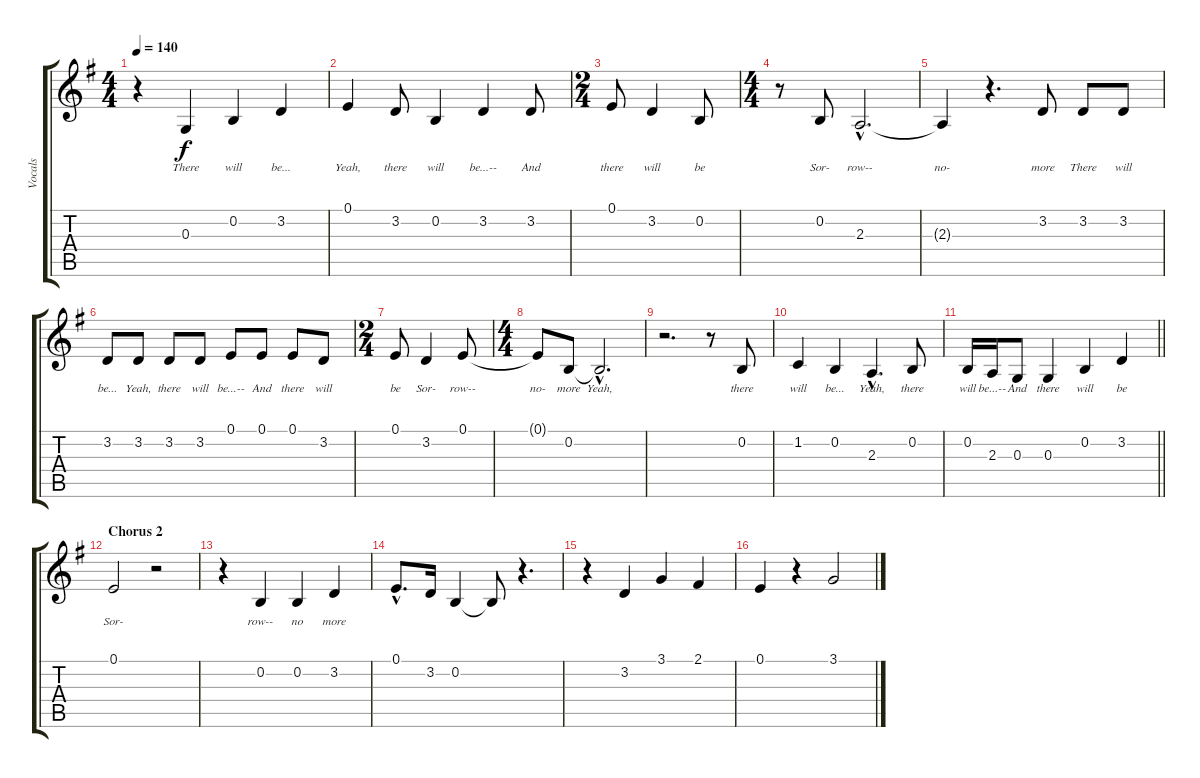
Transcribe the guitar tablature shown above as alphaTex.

\track ("Vocals" "Vocals") {instrument oboe}
\staff {score tabs}
\tuning (E4 B3 G3 D3 A2 E2) {hide}
\ts (4 4)
\tempo 140
\clef g2
\ks g
r.4{dy f} 0.3.4{lyrics (0 "There") lyrics (1 "") lyrics (2 "") lyrics (3 "") lyrics (4 "")} 0.2.4{lyrics (0 "will") lyrics (1 "") lyrics (2 "") lyrics (3 "") lyrics (4 "")} 3.2.4{lyrics (0 "be...") lyrics (1 "") lyrics (2 "") lyrics (3 "") lyrics (4 "")} |
0.1.4{lyrics (0 "Yeah,") lyrics (1 "") lyrics (2 "") lyrics (3 "") lyrics (4 "")} 3.2.8{lyrics (0 "there") lyrics (1 "") lyrics (2 "") lyrics (3 "") lyrics (4 "")} 0.2.4{lyrics (0 "will") lyrics (1 "") lyrics (2 "") lyrics (3 "") lyrics (4 "")} 3.2.4{lyrics (0 "be...--") lyrics (1 "") lyrics (2 "") lyrics (3 "") lyrics (4 "")} 3.2.8{lyrics (0 "And") lyrics (1 "") lyrics (2 "") lyrics (3 "") lyrics (4 "")} |
\ts (2 4)
0.1.8{lyrics (0 "there") lyrics (1 "") lyrics (2 "") lyrics (3 "") lyrics (4 "")} 3.2.4{lyrics (0 "will") lyrics (1 "") lyrics (2 "") lyrics (3 "") lyrics (4 "")} 0.2.8{lyrics (0 "be") lyrics (1 "") lyrics (2 "") lyrics (3 "") lyrics (4 "")} |
\ts (4 4)
r.8 0.2.8{lyrics (0 "Sor-") lyrics (1 "") lyrics (2 "") lyrics (3 "") lyrics (4 "")} 2.3{hac}.2{d lyrics (0 "row--") lyrics (1 "") lyrics (2 "") lyrics (3 "") lyrics (4 "")} |
2.3{t}.4{lyrics (0 "no-") lyrics (1 "") lyrics (2 "") lyrics (3 "") lyrics (4 "")} r.4{d} 3.2.8{lyrics (0 "more") lyrics (1 "") lyrics (2 "") lyrics (3 "") lyrics (4 "")} 3.2.8{lyrics (0 "There") lyrics (1 "") lyrics (2 "") lyrics (3 "") lyrics (4 "")} 3.2.8{lyrics (0 "will") lyrics (1 "") lyrics (2 "") lyrics (3 "") lyrics (4 "")} |
3.2.8{lyrics (0 "be...") lyrics (1 "") lyrics (2 "") lyrics (3 "") lyrics (4 "")} 3.2.8{lyrics (0 "Yeah,") lyrics (1 "") lyrics (2 "") lyrics (3 "") lyrics (4 "")} 3.2.8{lyrics (0 "there") lyrics (1 "") lyrics (2 "") lyrics (3 "") lyrics (4 "")} 3.2.8{lyrics (0 "will") lyrics (1 "") lyrics (2 "") lyrics (3 "") lyrics (4 "")} 0.1.8{lyrics (0 "be...--") lyrics (1 "") lyrics (2 "") lyrics (3 "") lyrics (4 "")} 0.1.8{lyrics (0 "And") lyrics (1 "") lyrics (2 "") lyrics (3 "") lyrics (4 "")} 0.1.8{lyrics (0 "there") lyrics (1 "") lyrics (2 "") lyrics (3 "") lyrics (4 "")} 3.2.8{lyrics (0 "will") lyrics (1 "") lyrics (2 "") lyrics (3 "") lyrics (4 "")} |
\ts (2 4)
0.1.8{lyrics (0 "be") lyrics (1 "") lyrics (2 "") lyrics (3 "") lyrics (4 "")} 3.2.4{lyrics (0 "Sor-") lyrics (1 "") lyrics (2 "") lyrics (3 "") lyrics (4 "")} 0.1.8{lyrics (0 "row--") lyrics (1 "") lyrics (2 "") lyrics (3 "") lyrics (4 "")} |
\ts (4 4)
0.1{t}.8{lyrics (0 "no-") lyrics (1 "") lyrics (2 "") lyrics (3 "") lyrics (4 "")} 0.2.8{lyrics (0 "more") lyrics (1 "") lyrics (2 "") lyrics (3 "") lyrics (4 "")} 0.2{hac t}.2{d lyrics (0 "Yeah,") lyrics (1 "") lyrics (2 "") lyrics (3 "") lyrics (4 "")} |
r.2{d} r.8 0.2.8{lyrics (0 "there") lyrics (1 "") lyrics (2 "") lyrics (3 "") lyrics (4 "")} |
1.2.4{lyrics (0 "will") lyrics (1 "") lyrics (2 "") lyrics (3 "") lyrics (4 "")} 0.2.4{lyrics (0 "be...") lyrics (1 "") lyrics (2 "") lyrics (3 "") lyrics (4 "")} 2.3{hac}.4{d lyrics (0 "Yeah,") lyrics (1 "") lyrics (2 "") lyrics (3 "") lyrics (4 "")} 0.2.8{lyrics (0 "there") lyrics (1 "") lyrics (2 "") lyrics (3 "") lyrics (4 "")} |
\barLineRight lightlight
0.2.16{lyrics (0 "will") lyrics (1 "") lyrics (2 "") lyrics (3 "") lyrics (4 "")} 2.3.16{lyrics (0 "be...--") lyrics (1 "") lyrics (2 "") lyrics (3 "") lyrics (4 "")} 0.3.8{lyrics (0 "And") lyrics (1 "") lyrics (2 "") lyrics (3 "") lyrics (4 "")} 0.3.4{lyrics (0 "there") lyrics (1 "") lyrics (2 "") lyrics (3 "") lyrics (4 "")} 0.2.4{lyrics (0 "will") lyrics (1 "") lyrics (2 "") lyrics (3 "") lyrics (4 "")} 3.2.4{lyrics (0 "be") lyrics (1 "") lyrics (2 "") lyrics (3 "") lyrics (4 "")} |
\section ("" "Chorus 2")
0.1.2{lyrics (0 "Sor-") lyrics (1 "") lyrics (2 "") lyrics (3 "") lyrics (4 "")} r.2 |
r.4 0.2.4{lyrics (0 "row--") lyrics (1 "") lyrics (2 "") lyrics (3 "") lyrics (4 "")} 0.2.4{lyrics (0 "no") lyrics (1 "") lyrics (2 "") lyrics (3 "") lyrics (4 "")} 3.2.4{lyrics (0 "more") lyrics (1 "") lyrics (2 "") lyrics (3 "") lyrics (4 "")} |
0.1{hac}.8{d} 3.2.16 0.2.4 0.2{t}.8 r.4{d} |
r.4 3.2.4 3.1.4 2.1.4 |
0.1.4 r.4 3.1.2
